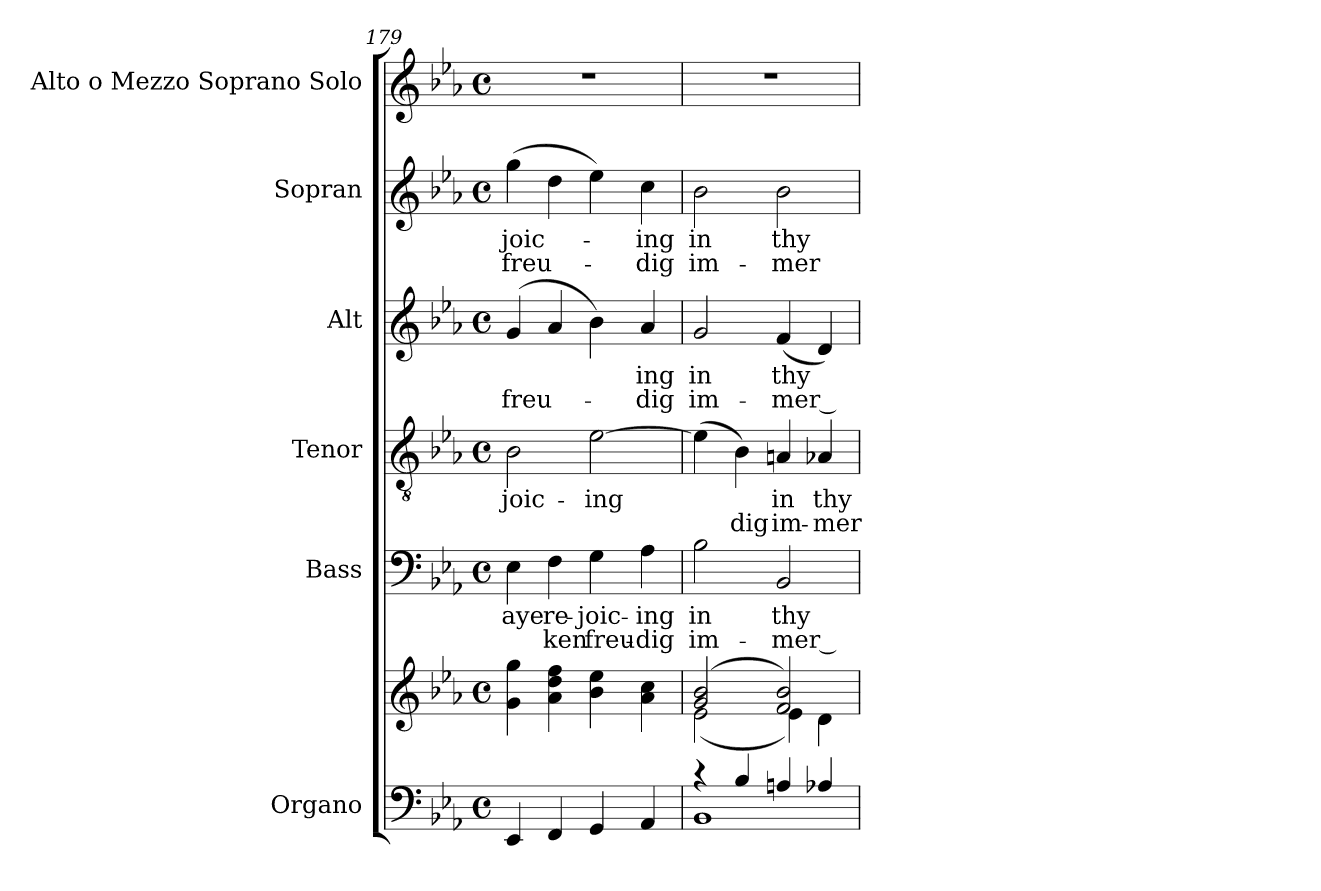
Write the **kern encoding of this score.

**kern	**kern	**kern	**text	**text	**kern	**text	**text	**kern	**text	**text	**kern	**text	**text	**kern
*part6	*part6	*part5	*part5	*part5	*part4	*part4	*part4	*part3	*part3	*part3	*part2	*part2	*part2	*part1
*staff7	*staff6	*staff5	*staff5	*staff5	*staff4	*staff4	*staff4	*staff3	*staff3	*staff3	*staff2	*staff2	*staff2	*staff1
*I"Organo	*	*I"Bass	*	*	*I"Tenor	*	*	*I"Alt	*	*	*I"Sopran	*	*	*I"Alto o Mezzo Soprano Solo
*	*	*I'B	*	*	*I'T	*	*	*I'A	*	*	*I'S	*	*	*I'S o l o
!!LO:PB:g=z
*clefF4	*clefG2	*clefF4	*	*	*clefGv2	*	*	*clefG2	*	*	*clefG2	*	*	*clefG2
*k[b-e-a-]	*k[b-e-a-]	*k[b-e-a-]	*	*	*k[b-e-a-]	*	*	*k[b-e-a-]	*	*	*k[b-e-a-]	*	*	*k[b-e-a-]
*M4/4	*M4/4	*M4/4	*	*	*M4/4	*	*	*M4/4	*	*	*M4/4	*	*	*M4/4
*met(c)	*met(c)	*met(c)	*	*	*met(c)	*	*	*met(c)	*	*	*met(c)	*	*	*met(c)
=179	=179	=179	=179	=179	=179	=179	=179	=179	=179	=179	=179	=179	=179	=179
!	!	!	!LO:LY:b	!	!	!LO:LY:b	!	!	!	!LO:LY:b	!	!LO:LY:b	!LO:LY:b	!
4EE-/	4g\ 4gg\	4E-\	aye	.	2B-\	-joic-	.	(>4g/	.	freu-	(>4gg\	-joic-	freu-	1r
!	!	!	!LO:LY:b	!LO:LY:b	!	!	!	!	!	!	!	!	!	!
4FF/	4a-\ 4dd\ 4ff\	4F\	re-	-ken	.	.	.	4a-/	.	.	4dd\	.	.	.
!	!	!	!LO:LY:b	!LO:LY:b	!	!LO:LY:b	!	!	!	!	!	!	!	!
4GG/	4b-\ 4ee-\	4G\	-joic-	freu-	[2e-\	-ing	.	4b-\)	.	.	4ee-\)	.	.	.
!	!	!	!LO:LY:b	!LO:LY:b	!	!	!	!	!LO:LY:b	!LO:LY:b	!	!LO:LY:b	!LO:LY:b	!
4AA-/	4a-\ 4cc\	4A-\	-ing	-dig	.	.	.	4a-/	-ing	dig	4cc\	-ing	-dig	.
=180	=180	=180	=180	=180	=180	=180	=180	=180	=180	=180	=180	=180	=180	=180
*^	*^	*	*	*	*	*	*	*	*	*	*	*	*	*
!	!	!	!	!	!LO:LY:b	!LO:LY:b	!	!	!	!	!LO:LY:b	!LO:LY:b	!	!LO:LY:b	!LO:LY:b	!
4r	1BB-	(>2g/ 2b-/	(<2e-\	2B-\	in	im-	(>4e-\]	.	.	2g/	in	im-	2b-\	in	im-	1r
!	!	!	!	!	!	!	!	!	!LO:LY:b	!	!	!	!	!	!	!
4B-/	.	.	.	.	.	.	4B-\)	.	-dig	.	.	.	.	.	.	.
!	!	!	!	!	!LO:LY:b	!LO:LY:b	!	!LO:LY:b	!LO:LY:b	!	!LO:LY:b	!LO:LY:b	!	!LO:LY:b	!LO:LY:b	!
4An/	.	2f/ 2b-/)	4e-\)	2BB-/	thy	-mer --	4An/	in	im-	(<4f/	thy	-mer --	2b-\	thy	-mer-	.
!	!	!	!	!	!	!	!	!LO:LY:b	!LO:LY:b	!	!	!	!	!	!	!
4A-X/	.	.	4d\	.	.	.	4A-X/	thy	-mer-	4d/)	.	.	.	.	.	.
*v	*v	*	*	*	*	*	*	*	*	*	*	*	*	*	*	*
*	*v	*v	*	*	*	*	*	*	*	*	*	*	*	*	*
=	=	=	=	=	=	=	=	=	=	=	=	=	=	=
*-	*-	*-	*-	*-	*-	*-	*-	*-	*-	*-	*-	*-	*-	*-
